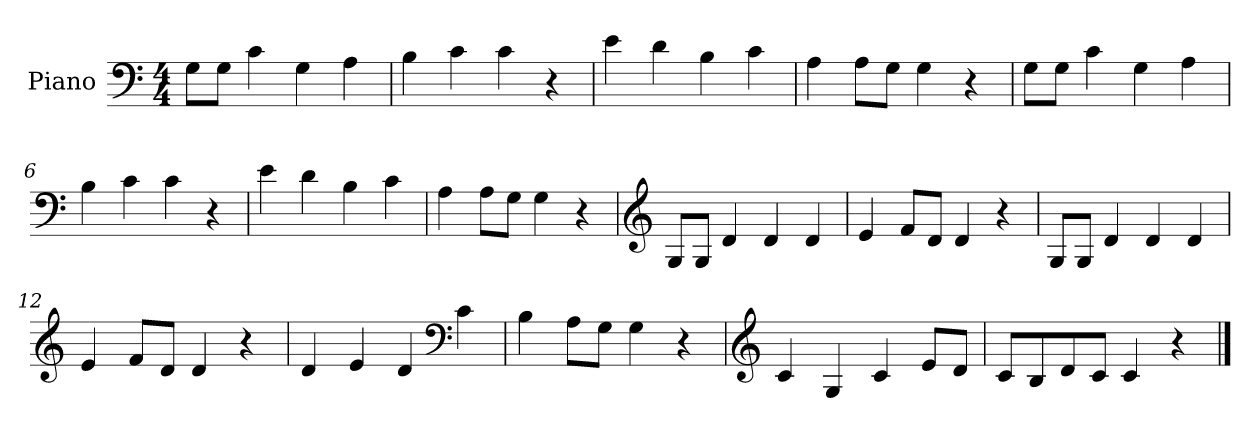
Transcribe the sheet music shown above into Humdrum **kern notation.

**kern
*part1
*staff1
*I"Piano
*I'P-no
*clefF4
*k[]
*M4/4
*MM90
=1
8G\L
8G\J
4c\
4G\
4A\
=2
4B\
4c\
4c\
4r
=3
4e\
4d\
4B\
4c\
=4
4A\
8A\L
8G\J
4G\
4r
=5
8G\L
8G\J
4c\
4G\
4A\
=6
4B\
4c\
4c\
4r
=7
4e\
4d\
4B\
4c\
!!LO:LB:g=z
=8
4A\
8A\L
8G\J
4G\
4r
=9
*clefG2
8G/L
8G/J
4d/
4d/
4d/
=10
4e/
8f/L
8d/J
4d/
4r
=11
8G/L
8G/J
4d/
4d/
4d/
=12
4e/
8f/L
8d/J
4d/
4r
=13
4d/
4e/
4d/
*clefF4
4c\
=14
4B\
8A\L
8G\J
4G\
4r
!!LO:LB:g=z
=15
*clefG2
4c/
4G/
4c/
8e/L
8d/J
=16
8c/L
8B/
8d/
8c/J
4c/
4r
==
*-
